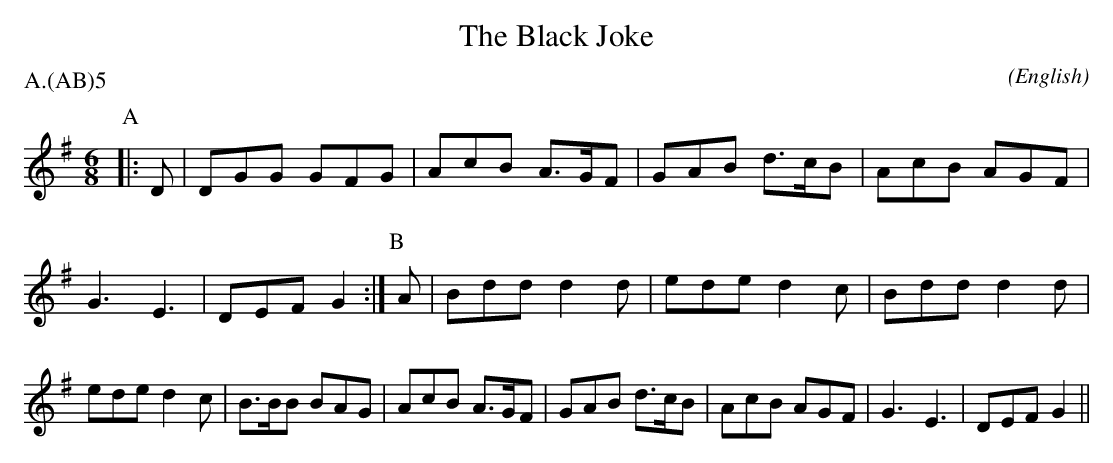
X:1
T:The Black Joke
M:6/8
C:
O:English
P:A.(AB)5
K:G
P:A
|: D | DGG  GFG      |\
       AcB  A>GF     | GAB  d>cB | AcB  AGF  | G3   E3   | DEF  G2   :|\
P:B
   A |\
       Bdd  d2d      | ede  d2c  | Bdd  d2d  | ede  d2c  | B>BB BAG  |\
       AcB  A>GF     | GAB  d>cB | AcB  AGF  | G3   E3   | DEF  G2   ||
